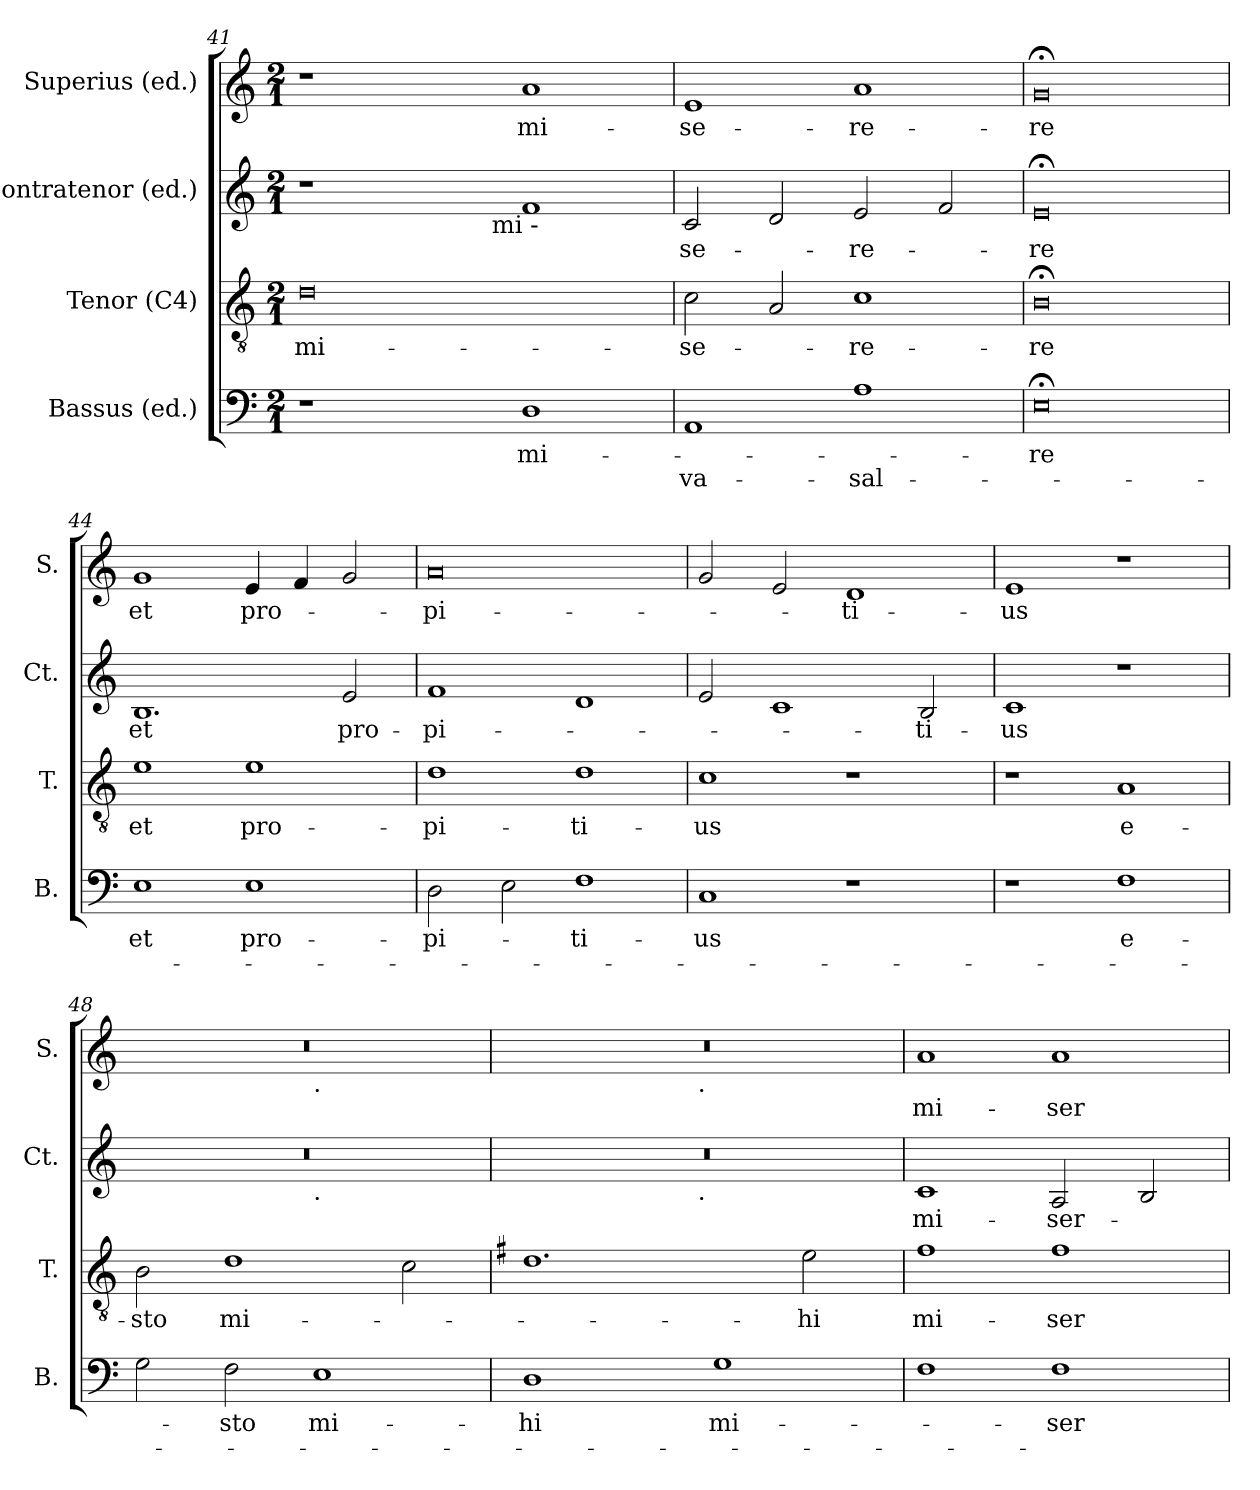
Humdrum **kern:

**kern	**text	**text	**kern	**text	**kern	**text	**kern	**text
*part4	*part4	*part4	*part3	*part3	*part2	*part2	*part1	*part1
*staff4	*staff4	*staff4	*staff3	*staff3	*staff2	*staff2	*staff1	*staff1
*I"Bassus (ed.)	*	*	*I"Tenor (C4)	*	*I"Contratenor (ed.)	*	*I"Superius (ed.)	*
*I'B.	*	*	*I'T.	*	*I'Ct.	*	*I'S.	*
*clefF4	*	*	*clefGv2	*	*clefG2	*	*clefG2	*
*k[]	*	*	*k[]	*	*k[]	*	*k[]	*
*C:	*	*	*C:	*	*C:	*	*C:	*
*M2/1	*	*	*M2/1	*	*M2/1	*	*M2/1	*
=41	=41	=41	=41	=41	=41	=41	=41	=41
!	!	!	!	!LO:LY:b	!	!	!	!
*	*	*	*	*	*^	*	*	*
1r	.	.	0d	mi-	1r	2ryy	.	1r	.
.	.	.	.	.	.	4ryy	.	.	.
.	.	.	.	.	.	8ryy	.	.	.
.	.	.	.	.	.	32ryy	.	.	.
!	!	!	!	!	!	!LO:TX:b:t=mi -	!	!	!
.	.	.	.	.	.	1ryy	.	.	.
!	!LO:LY:b	!	!	!	!	!	!	!	!LO:LY:b
1D	mi-	.	.	.	1f	.	.	1a	mi-
.	.	.	.	.	.	16.ryy	.	.	.
!!LO:PB:g=z
=42	=42	=42	=42	=42	=42	=42	=42	=42	=42
!	!	!LO:LY:b	!	!LO:LY:b	!	!	!LO:LY:b	!	!LO:LY:b
*	*	*	*	*	*v	*v	*	*	*
1AA	.	-va-	2c\	-se-	2c/	se-	1e	-se-
.	.	.	2A/	.	2d/	.	.	.
!	!	!LO:LY:b	!	!LO:LY:b	!	!LO:LY:b	!	!LO:LY:b
1A	.	-sal-	1c	-re-	2e/	-re-	1a	-re-
.	.	.	.	.	2f/	.	.	.
=43	=43	=43	=43	=43	=43	=43	=43	=43
!	!LO:LY:b	!	!	!LO:LY:b	!	!LO:LY:b	!	!LO:LY:b
0E;<	-re	.	0B;<	-re	0e;	-re	0g;	-re
=44	=44	=44	=44	=44	=44	=44	=44	=44
!	!LO:LY:b	!	!	!LO:LY:b	!	!LO:LY:b	!	!LO:LY:b
1E	et	.	1e	et	1.B	et	1g	et
!	!LO:LY:b	!	!	!LO:LY:b	!	!	!	!LO:LY:b
1E	pro-	.	1e	pro-	.	.	4e/	pro-
.	.	.	.	.	.	.	4f/	.
!	!	!	!	!	!	!LO:LY:b	!	!
.	.	.	.	.	2e/	pro-	2g/	.
=45	=45	=45	=45	=45	=45	=45	=45	=45
!	!LO:LY:b	!	!	!LO:LY:b	!	!LO:LY:b	!	!LO:LY:b
2D\	-pi-	.	1d	-pi-	1f	-pi-	0a	-pi-
2E\	.	.	.	.	.	.	.	.
!	!LO:LY:b	!	!	!LO:LY:b	!	!	!	!
1F	-ti-	.	1d	-ti-	1d	.	.	.
=46	=46	=46	=46	=46	=46	=46	=46	=46
!	!LO:LY:b	!	!	!LO:LY:b	!	!	!	!
1C	-us	.	1c	-us	2e/	.	2g/	.
.	.	.	.	.	1c	.	2e/	.
!	!	!	!	!	!	!	!	!LO:LY:b
1r	.	.	1r	.	.	.	1d	-ti-
!	!	!	!	!	!	!LO:LY:b	!	!
.	.	.	.	.	2B/	-ti-	.	.
!!LO:LB:g=z
=47	=47	=47	=47	=47	=47	=47	=47	=47
!	!	!	!	!	!	!LO:LY:b	!	!LO:LY:b
1r	.	.	1r	.	1c	-us	1e	-us
!	!LO:LY:b	!	!	!LO:LY:b	!	!	!	!
1F	e-	.	1A	e-	1r	.	1r	.
=48	=48	=48	=48	=48	=48	=48	=48	=48
!	!	!	!	!LO:LY:b	!	!	!	!
*	*	*	*	*	*^	*	*^	*
2G\	.	.	2B\	-sto	0r	1ryy	.	0r	1ryy	.
!	!LO:LY:b	!	!	!LO:LY:b	!	!	!	!	!	!
2F\	-sto	.	1d	mi-	.	.	.	.	.	.
!	!	!	!	!	!	!	!	!	!LO:TX:b:t=.	!
!	!	!	!	!	!	!LO:TX:b:t=.	!	!	!	!
!	!LO:LY:b	!	!	!	!	!	!	!	!	!
1E	mi-	.	.	.	.	1ryy	.	.	1ryy	.
.	.	.	2c\	.	.	.	.	.	.	.
=49	=49	=49	=49	=49	=49	=49	=49	=49	=49	=49
*	*	*	*k[f#]	*	*	*	*	*	*	*
*	*	*	*G:	*	*	*	*	*	*	*
!	!LO:LY:b	!	!	!	!	!	!	!	!	!
1D	-hi	.	1.d	.	0r	2ryy	.	0r	2ryy	.
.	.	.	.	.	.	4...ryy	.	.	4...ryy	.
!	!	!	!	!	!	!	!	!	!LO:TX:b:t=.	!
!	!	!	!	!	!	!LO:TX:b:t=.	!	!	!	!
.	.	.	.	.	.	1ryy	.	.	1ryy	.
!	!LO:LY:b	!	!	!	!	!	!	!	!	!
1G	mi-	.	.	.	.	.	.	.	.	.
!	!	!	!	!LO:LY:b	!	!	!	!	!	!
.	.	.	2e\	-hi	.	.	.	.	.	.
.	.	.	.	.	.	32ryy	.	.	32ryy	.
=50	=50	=50	=50	=50	=50	=50	=50	=50	=50	=50
!	!	!	!	!LO:LY:b	!	!	!LO:LY:b	!	!	!LO:LY:b
*	*	*	*	*	*v	*v	*	*	*	*
*	*	*	*	*	*	*	*v	*v	*
1F	.	.	1f#	mi-	1c	mi-	1a	mi-
!	!LO:LY:b	!	!	!LO:LY:b	!	!LO:LY:b	!	!LO:LY:b
1F	-ser-	.	1f#	-ser-	2A/	-ser-	1a	-ser-
.	.	.	.	.	2B/	.	.	.
=	=	=	=	=	=	=	=	=
*-	*-	*-	*-	*-	*-	*-	*-	*-
